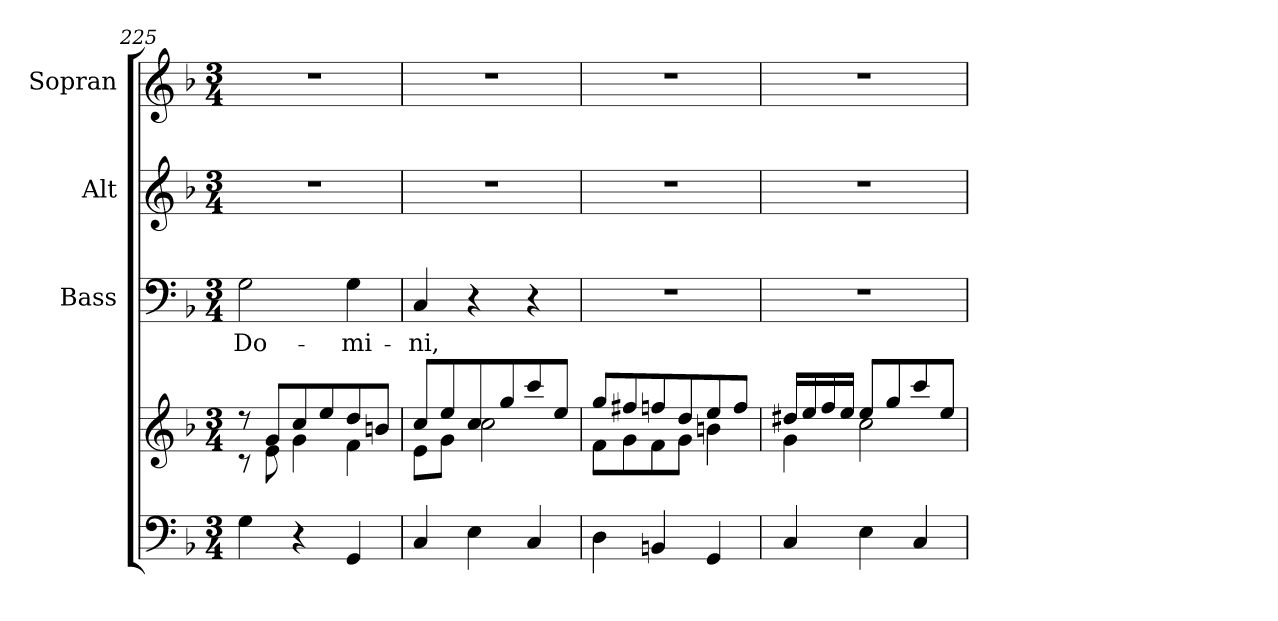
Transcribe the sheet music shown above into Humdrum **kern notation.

**kern	**kern	**kern	**text	**kern	**kern
*part4	*part4	*part3	*part3	*part2	*part1
*staff5	*staff4	*staff3	*staff3	*staff2	*staff1
*	*	*I"Bass	*	*I"Alt	*I"Sopran
*	*	*I'B.	*	*I'A.	*I'S.
*clefF4	*clefG2	*clefF4	*	*clefG2	*clefG2
*k[b-]	*k[b-]	*k[b-]	*	*k[b-]	*k[b-]
*F:	*F:	*F:	*	*F:	*F:
*M3/4	*M3/4	*M3/4	*	*M3/4	*M3/4
=225	=225	=225	=225	=225	=225
*	*^	*	*	*	*
!	!	!	!	!LO:LY:b	!	!
4G\	8r	8r	2G\	Do-	2.r	2.r
.	8g/L	8e\	.	.	.	.
4r	8cc/	4g\	.	.	.	.
.	8ee/	.	.	.	.	.
!	!	!	!	!LO:LY:b	!	!
4GG/	8dd/	4f\	4G\	-mi-	.	.
.	8bn/J	.	.	.	.	.
=226	=226	=226	=226	=226	=226	=226
!	!	!	!	!LO:LY:b	!	!
4C/	8cc/L	8e\L	4C/	-ni,	2.r	2.r
.	8ee/	8g\J	.	.	.	.
4E\	8cc/	2cc\	4r	.	.	.
.	8gg/	.	.	.	.	.
4C/	8ccc/	.	4r	.	.	.
.	8ee/J	.	.	.	.	.
=227	=227	=227	=227	=227	=227	=227
4D\	8gg/L	8f\L	2.r	.	2.r	2.r
.	8ff#X/	8g\	.	.	.	.
4BBn/	8ffn/	8f\	.	.	.	.
.	8dd/	8g\J	.	.	.	.
4GG/	8ee/	4bn\	.	.	.	.
.	8ff/J	.	.	.	.	.
=228	=228	=228	=228	=228	=228	=228
4C/	16dd#X/LL	4g\	2.r	.	2.r	2.r
.	16ee/	.	.	.	.	.
.	16ff/	.	.	.	.	.
.	16ee/JJ	.	.	.	.	.
4E\	8ee/L	2cc\	.	.	.	.
.	8gg/	.	.	.	.	.
4C/	8ccc/	.	.	.	.	.
.	8ee/J	.	.	.	.	.
*	*v	*v	*	*	*	*
=	=	=	=	=	=
*-	*-	*-	*-	*-	*-
